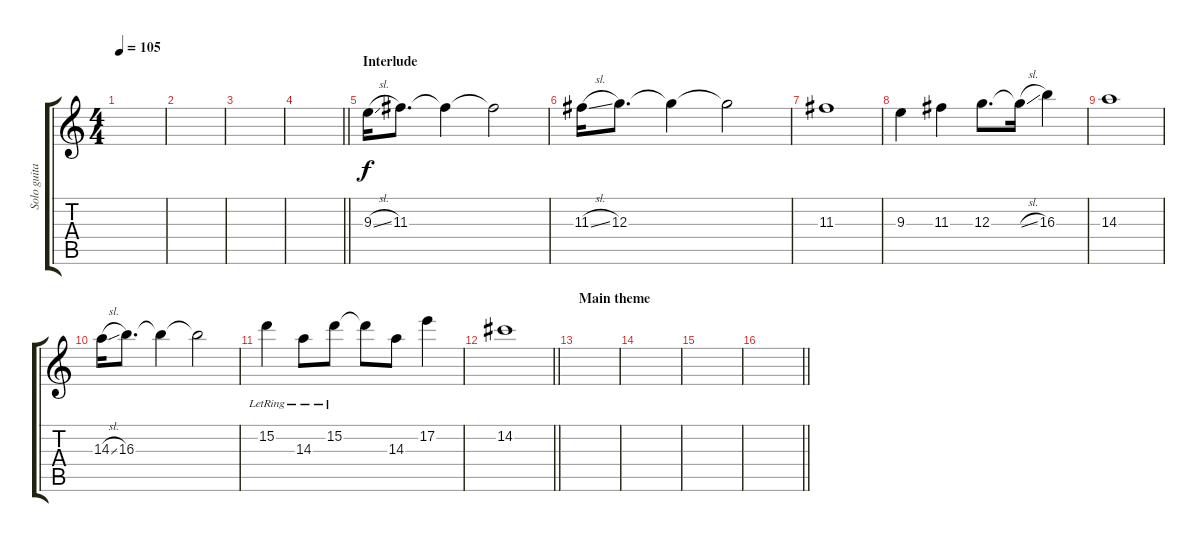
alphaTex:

\track ("Solo guitar" "Solo guita") {instrument overdrivenguitar}
\staff {score tabs}
\tuning (E4 B3 G3 D3 A2 E2) {hide}
\ts (4 4)
\tempo 105
\clef g2
\ks c
|
|
|
\barLineRight lightlight
|
\section ("" "Interlude")
9.3{sl}.16{volume 16 instrument overdrivenguitar} 11.3.8{d} 11.3{t}.4 11.3{t}.2 |
11.3{sl}.16 12.3.8{d} 12.3{t}.4 12.3{t}.2 |
11.3.1 |
9.3.4 11.3.4 12.3.8{d} 12.3{sl t}.16 16.3.4 |
14.3.1 |
14.3{sl}.16 16.3.8{d} 16.3{t}.4 16.3{t}.2 |
15.2{lr}.4 14.3{lr}.8 15.2{lr}.8 15.2{t}.8 14.3.8 17.2.4 |
\barLineRight lightlight
14.2.1 |
\section ("" "Main theme")
|
|
|
\barLineRight lightlight
